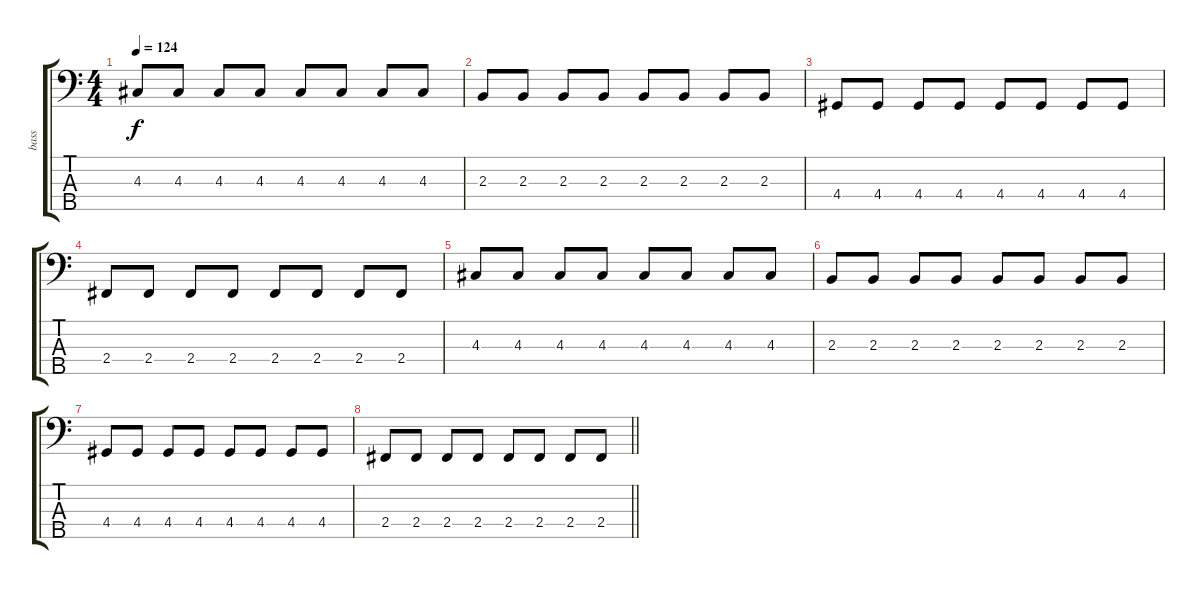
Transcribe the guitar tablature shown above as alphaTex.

\track ("bass" "bass") {instrument electricbasspick}
\staff {score tabs}
\tuning (G2 D2 A1 E1 B0) {hide}
\ts (4 4)
\tempo 124
\clef f4
\ks c
4.3.8{dy f} 4.3.8 4.3.8 4.3.8 4.3.8 4.3.8 4.3.8 4.3.8 |
2.3.8 2.3.8 2.3.8 2.3.8 2.3.8 2.3.8 2.3.8 2.3.8 |
4.4.8 4.4.8 4.4.8 4.4.8 4.4.8 4.4.8 4.4.8 4.4.8 |
2.4.8 2.4.8 2.4.8 2.4.8 2.4.8 2.4.8 2.4.8 2.4.8 |
4.3.8 4.3.8 4.3.8 4.3.8 4.3.8 4.3.8 4.3.8 4.3.8 |
2.3.8 2.3.8 2.3.8 2.3.8 2.3.8 2.3.8 2.3.8 2.3.8 |
4.4.8 4.4.8 4.4.8 4.4.8 4.4.8 4.4.8 4.4.8 4.4.8 |
\barLineRight lightlight
2.4.8 2.4.8 2.4.8 2.4.8 2.4.8 2.4.8 2.4.8 2.4.8
